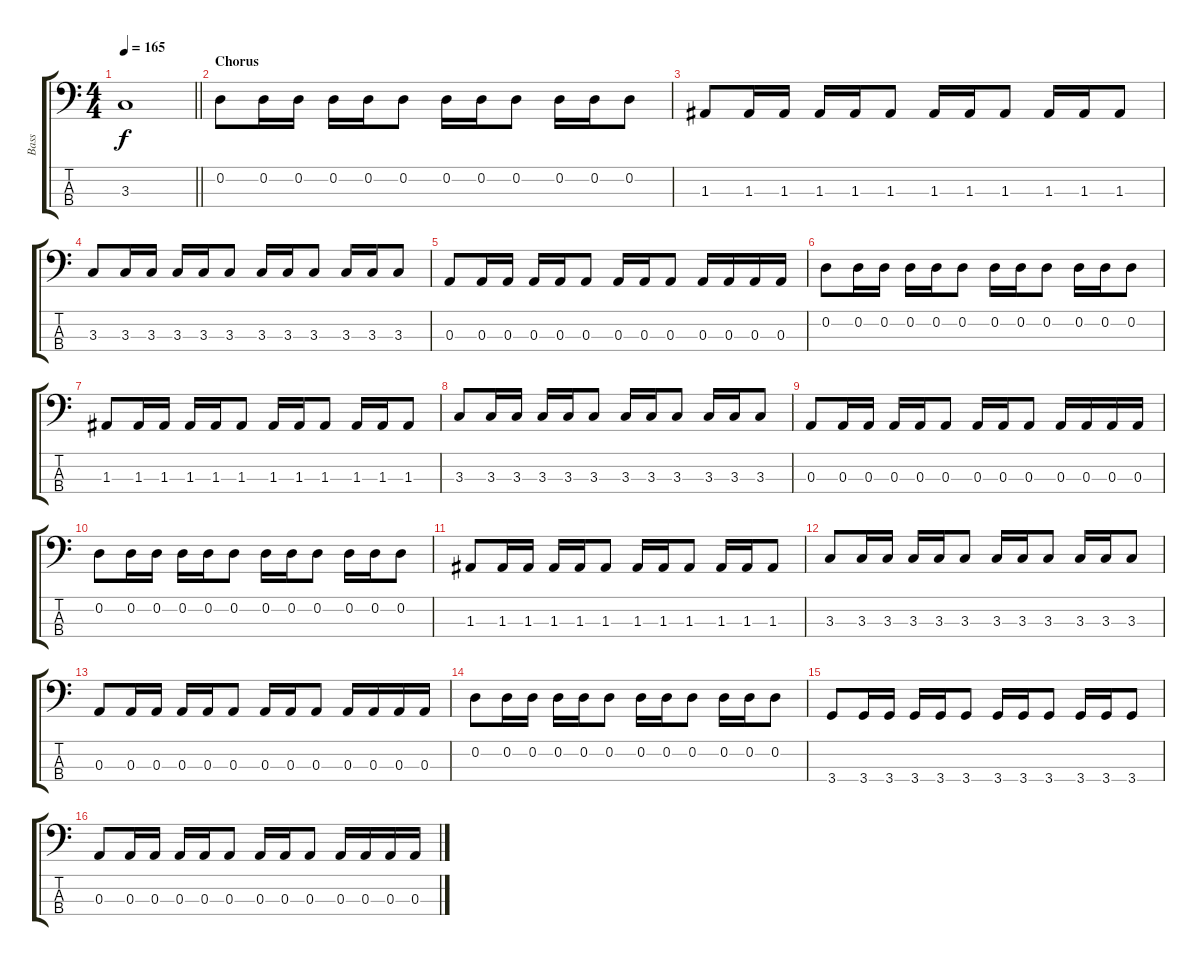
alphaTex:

\track ("Bass" "Bass") {instrument electricbassfinger}
\staff {score tabs}
\tuning (G2 D2 A1 E1) {hide}
\ts (4 4)
\tempo 165
\clef f4
\barLineRight lightlight
\ks c
3.3.1{dy f} |
\section ("" "Chorus")
0.2.8 0.2.16 0.2.16 0.2.16 0.2.16 0.2.8 0.2.16 0.2.16 0.2.8 0.2.16 0.2.16 0.2.8 |
1.3.8 1.3.16 1.3.16 1.3.16 1.3.16 1.3.8 1.3.16 1.3.16 1.3.8 1.3.16 1.3.16 1.3.8 |
3.3.8 3.3.16 3.3.16 3.3.16 3.3.16 3.3.8 3.3.16 3.3.16 3.3.8 3.3.16 3.3.16 3.3.8 |
0.3.8 0.3.16 0.3.16 0.3.16 0.3.16 0.3.8 0.3.16 0.3.16 0.3.8 0.3.16 0.3.16 0.3.16 0.3.16 |
0.2.8 0.2.16 0.2.16 0.2.16 0.2.16 0.2.8 0.2.16 0.2.16 0.2.8 0.2.16 0.2.16 0.2.8 |
1.3.8 1.3.16 1.3.16 1.3.16 1.3.16 1.3.8 1.3.16 1.3.16 1.3.8 1.3.16 1.3.16 1.3.8 |
3.3.8 3.3.16 3.3.16 3.3.16 3.3.16 3.3.8 3.3.16 3.3.16 3.3.8 3.3.16 3.3.16 3.3.8 |
0.3.8 0.3.16 0.3.16 0.3.16 0.3.16 0.3.8 0.3.16 0.3.16 0.3.8 0.3.16 0.3.16 0.3.16 0.3.16 |
0.2.8 0.2.16 0.2.16 0.2.16 0.2.16 0.2.8 0.2.16 0.2.16 0.2.8 0.2.16 0.2.16 0.2.8 |
1.3.8 1.3.16 1.3.16 1.3.16 1.3.16 1.3.8 1.3.16 1.3.16 1.3.8 1.3.16 1.3.16 1.3.8 |
3.3.8 3.3.16 3.3.16 3.3.16 3.3.16 3.3.8 3.3.16 3.3.16 3.3.8 3.3.16 3.3.16 3.3.8 |
0.3.8 0.3.16 0.3.16 0.3.16 0.3.16 0.3.8 0.3.16 0.3.16 0.3.8 0.3.16 0.3.16 0.3.16 0.3.16 |
0.2.8 0.2.16 0.2.16 0.2.16 0.2.16 0.2.8 0.2.16 0.2.16 0.2.8 0.2.16 0.2.16 0.2.8 |
3.4.8 3.4.16 3.4.16 3.4.16 3.4.16 3.4.8 3.4.16 3.4.16 3.4.8 3.4.16 3.4.16 3.4.8 |
0.3.8 0.3.16 0.3.16 0.3.16 0.3.16 0.3.8 0.3.16 0.3.16 0.3.8 0.3.16 0.3.16 0.3.16 0.3.16
